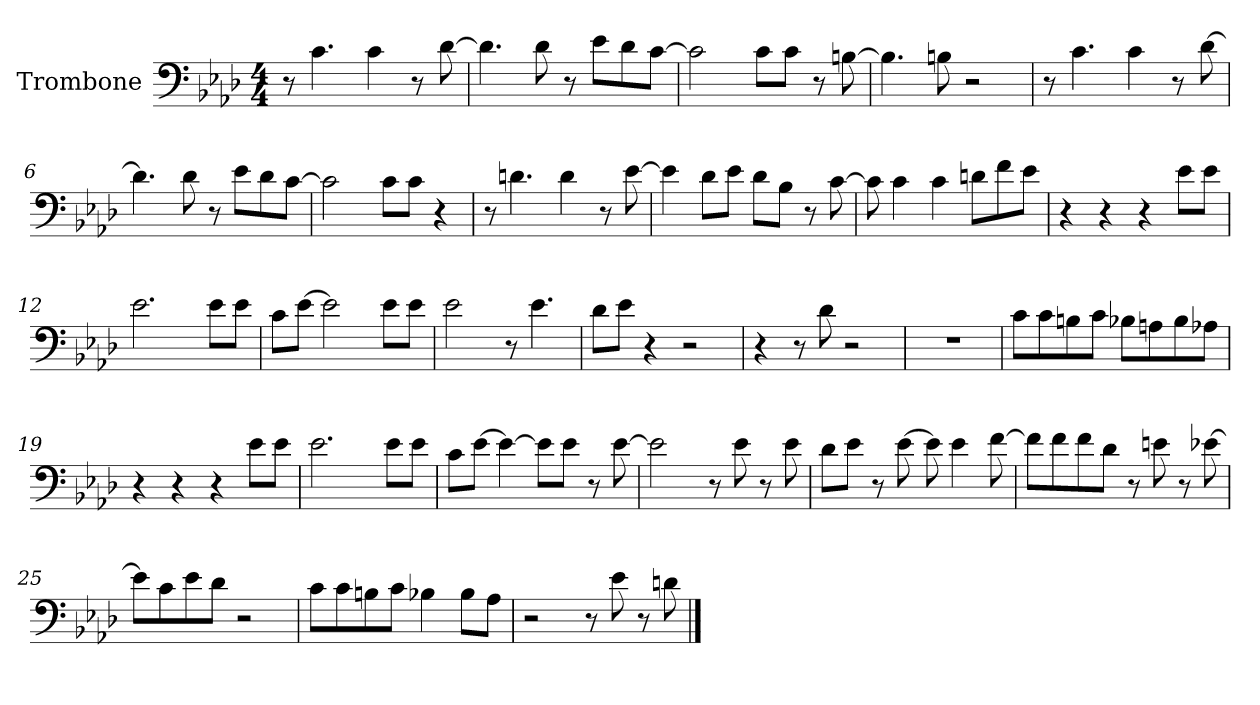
**kern
*part1
*staff1
*I"Trombone
*I'Tbn.
*clefF4
*k[b-e-a-d-]
*M4/4
*MM130
=1
8r
4.c\
4c\
8r
[8d-\
=2
4.d-\]
8d-\
8r
8e-\L
8d-\
[8c\J
=3
2c\]
8c\L
8c\J
8r
[8Bn\
=4
4.B\]
8Bn\
2r
=5
8r
4.c\
4c\
8r
[8d-\
=6
4.d-\]
8d-\
8r
8e-\L
8d-\
[8c\J
!!LO:LB:g=z
=7
2c\]
8c\L
8c\J
4r
=8
8r
4.dn\
4d\
8r
[8e-\
=9
4e-\]
8d-\L
8e-\J
8d-\L
8B-\J
8r
[8c\
=10
8c\]
4c\
4c\
8dn\L
8f\
8e-\J
=11
4r
4r
4r
8e-\L
8e-\J
=12
2.e-\
8e-\L
8e-\J
!!LO:LB:g=z
=13
8c\L
[8e-\J
2e-\]
8e-\L
8e-\J
=14
2e-\
8r
4.e-\
=15
8d-\L
8e-\J
4r
2r
=16
4r
8r
8d-\
2r
=17
1r
=18
8c\L
8c\
8Bn\
8c\J
8B-X\L
8An\
8B-\
8A-X\J
=19
4r
4r
4r
8e-\L
8e-\J
!!LO:LB:g=z
=20
2.e-\
8e-\L
8e-\J
=21
8c\L
[8e-\J
4e-\_
8e-\L]
8e-\J
8r
[8e-\
=22
2e-\]
8r
8e-\
8r
8e-\
=23
8d-\L
8e-\J
8r
[8e-\
8e-\]
4e-\
[8f\
=24
8f\L]
8f\
8f\
8d-\J
8r
8en\
8r
[8e-X\
!!LO:LB:g=z
=25
8e-\L]
8c\
8e-\
8d-\J
2r
=26
8c\L
8c\
8Bn\
8c\J
4B-X\
8B-\L
8A-\J
=27
2r
8r
8e-\
8r
8dn\
==
*-
